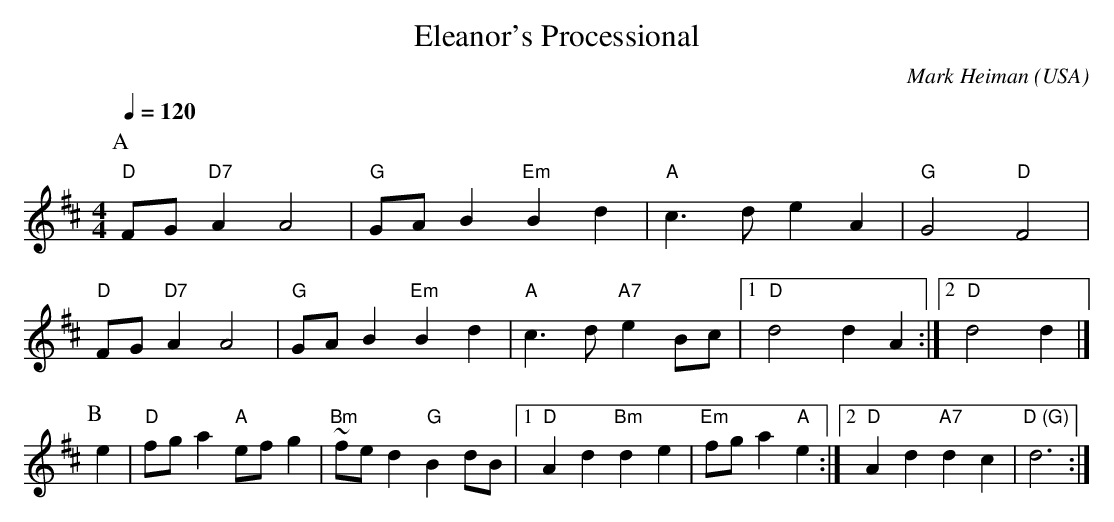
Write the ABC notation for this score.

X:1
T:Eleanor's Processional
C:Mark Heiman
O:USA
M:4/4
L:1/4
Q:1/4=120
K:D
P:A
"D"F/G/ "D7"A A2 | "G"G/A/ B "Em"B d | "A"c>d e A | "G"G2 "D"F2 |
"D"F/G/ "D7"A A2 | "G"G/A/ B "Em"B d | "A"c>d "A7"e B/c/ |[1 "D"d2 d A :|[2 "D"d2 d|]
P:B
e |"D"f/g/ a "A"e/f/ g | "Bm"~f/e/ d "G"B d/B/ |[1 "D"A d "Bm"d e |"Em"f/g/a "A"e :|[2 "D"A d "A7"d c | "D (G)"d3 :|
